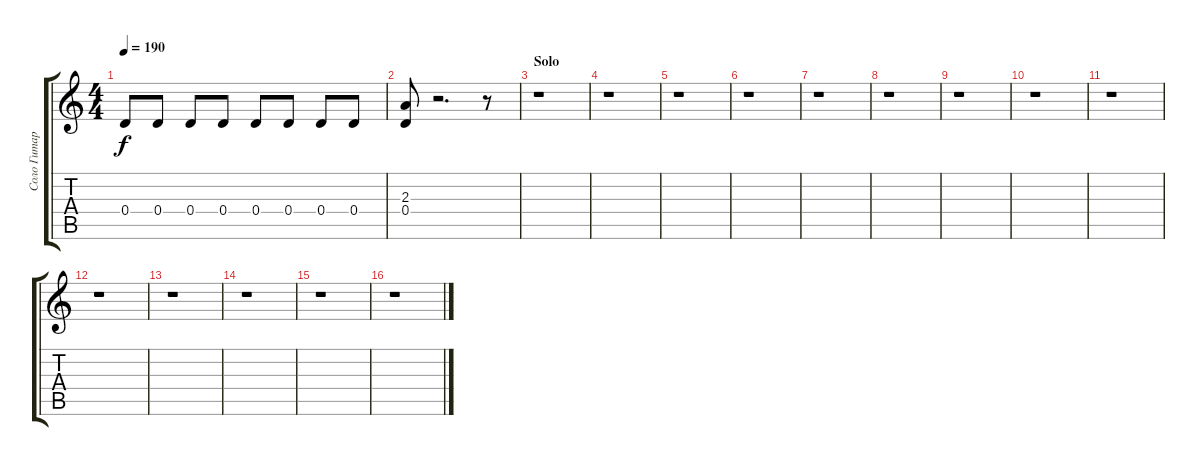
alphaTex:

\track ("Соло Гитара" "Соло Гитар") {instrument distortionguitar}
\staff {score tabs}
\tuning (E4 B3 G3 D3 A2 E2) {hide}
\ts (4 4)
\tempo 190
\clef g2
\ks c
0.4.8{dy f} 0.4.8 0.4.8 0.4.8 0.4.8 0.4.8 0.4.8 0.4.8 |
(2.3 0.4).8 r.2{d} r.8 |
\section ("" "Solo")
r.1 |
r.1 |
r.1 |
r.1 |
r.1 |
r.1 |
r.1 |
r.1 |
r.1 |
r.1 |
r.1 |
r.1 |
r.1 |
r.1
